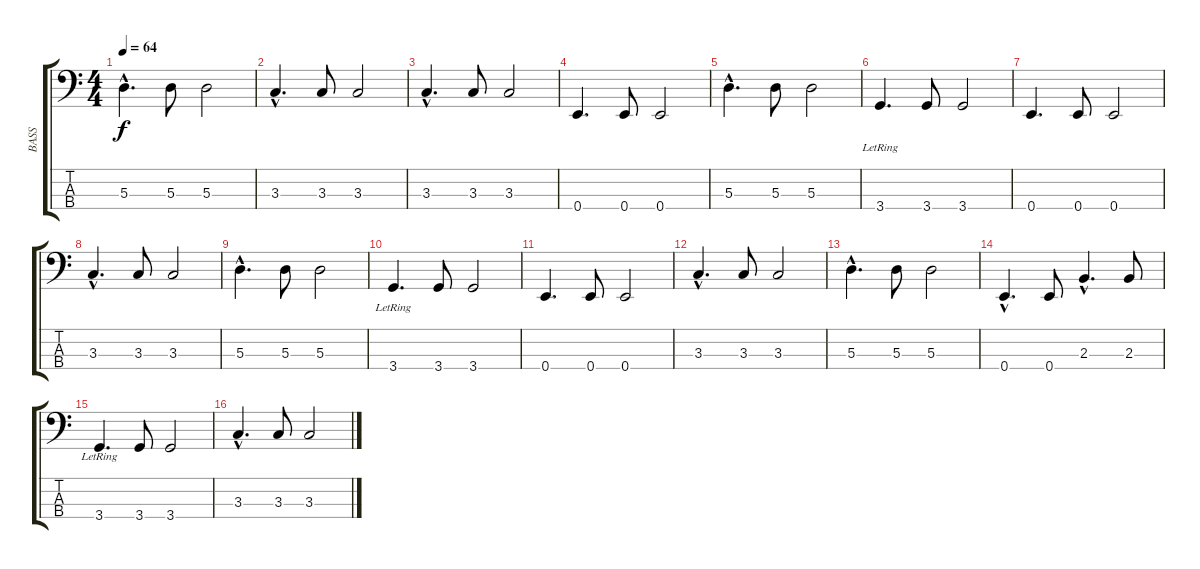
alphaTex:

\track ("BASS" "BASS") {instrument electricbassfinger}
\staff {score tabs}
\tuning (G2 D2 A1 E1) {hide}
\ts (4 4)
\tempo 64
\clef f4
\ks c
5.3{hac}.4{d dy f} 5.3.8 5.3.2 |
3.3{hac}.4{d} 3.3.8 3.3.2 |
3.3{hac}.4{d} 3.3.8 3.3.2 |
0.4.4{d} 0.4.8 0.4.2 |
5.3{hac}.4{d} 5.3.8 5.3.2 |
3.4{lr}.4{d} 3.4.8 3.4.2 |
0.4.4{d} 0.4.8 0.4.2 |
3.3{hac}.4{d} 3.3.8 3.3.2 |
5.3{hac}.4{d} 5.3.8 5.3.2 |
3.4{lr}.4{d} 3.4.8 3.4.2 |
0.4.4{d} 0.4.8 0.4.2 |
3.3{hac}.4{d} 3.3.8 3.3.2 |
5.3{hac}.4{d} 5.3.8 5.3.2 |
0.4{hac}.4{d} 0.4.8 2.3{hac}.4{d} 2.3.8 |
3.4{lr}.4{d} 3.4.8 3.4.2 |
3.3{hac}.4{d} 3.3.8 3.3.2
